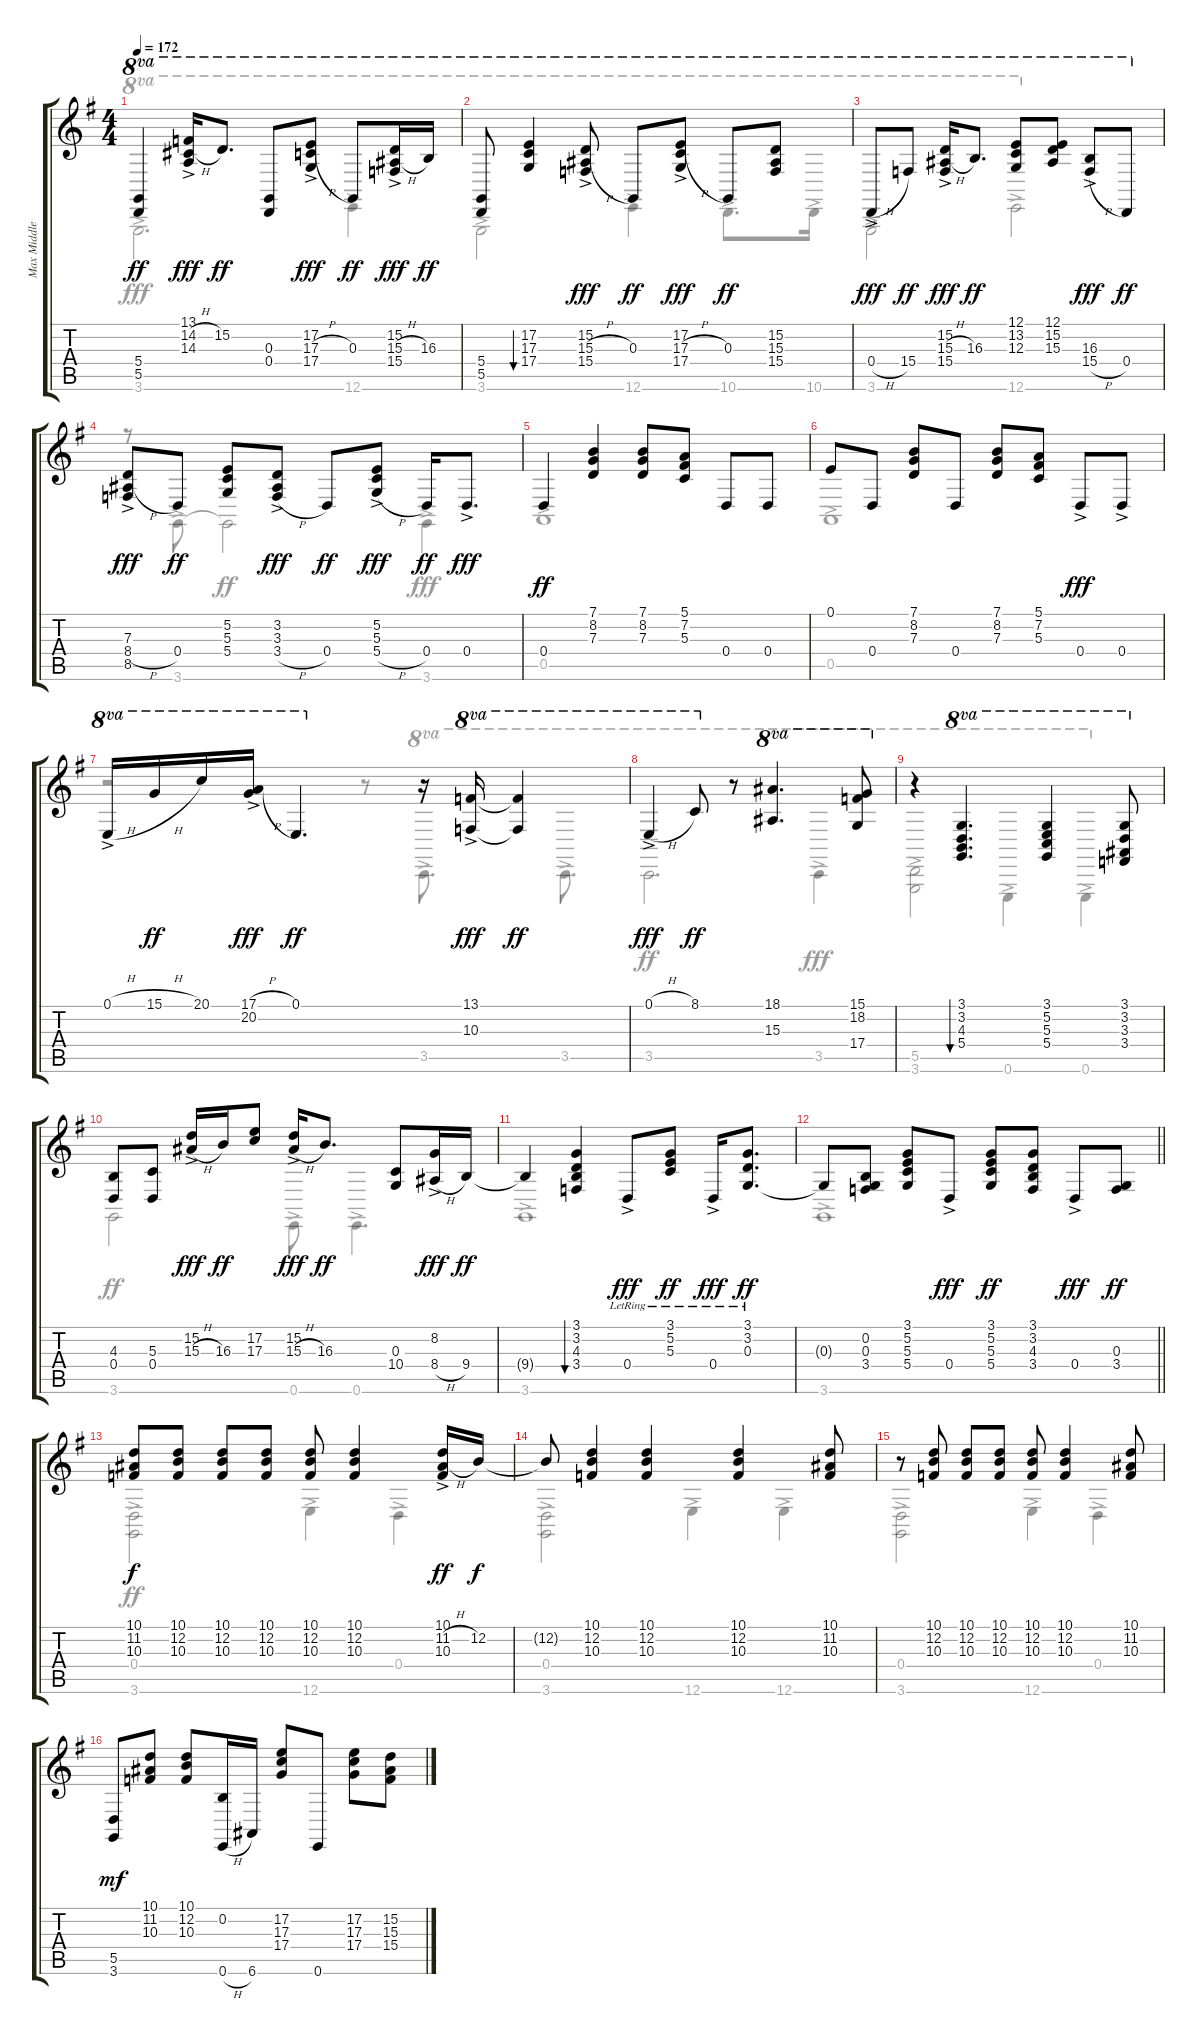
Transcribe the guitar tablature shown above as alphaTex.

\track ("Max Middleton" "Max Middle") {instrument acousticgrandpiano}
\staff {score tabs}
\tuning (E4 B3 G3 D3 A2 E2) {hide}
\voice
\ts (4 4)
\tempo 172
\clef g2
\ks g
(5.4 5.5).4{ot 8va dy ff} (13.1{ac} 14.2{h ac} 14.3{ac}).16{ot 8va dy fff} 15.2.8{d ot 8va dy ff} (0.3 0.4).8{ot 8va} (17.2{ac} 17.3{h ac} 17.4{ac}).8{ot 8va dy fff} 0.3.8{ot 8va dy ff} (15.2{ac} 15.3{h ac} 15.4{ac}).16{ot 8va dy fff} 16.3.16{ot 8va dy ff} |
(5.4 5.5).8{ot 8va} (17.2 17.3 17.4).4{bu 30 ot 8va} (15.2{ac} 15.3{h ac} 15.4{ac}).8{ot 8va dy fff} 0.3.8{ot 8va dy ff} (17.2{ac} 17.3{h ac} 17.4{ac}).8{ot 8va dy fff} 0.3.8{ot 8va dy ff} (15.2 15.3 15.4).8{ot 8va} |
0.4{h ac}.8{ot 8va dy fff} 15.4.8{ot 8va dy ff} (15.2{ac} 15.3{h ac} 15.4{ac}).16{ot 8va dy fff} 16.3.8{d ot 8va dy ff} (12.1 13.2 12.3).8{ot 8va} (12.1 15.2 15.3).8{ot 8va} (16.3{ac} 15.4{h ac}).8{ot 8va dy fff} 0.4.8{ot 8va dy ff} |
(7.3{ac} 8.4{h ac} 8.5{ac}).8{dy fff} 0.4.8{dy ff} (5.2 5.3 5.4).8 (3.2{ac} 3.3{ac} 3.4{h ac}).8{dy fff} 0.4.8{dy ff} (5.2{ac} 5.3{ac} 5.4{h ac}).8{dy fff} 0.4.16{dy ff} 0.4{ac}.8{d dy fff} |
0.4.4{dy ff} (7.1 8.2 7.3).4 (7.1 8.2 7.3).8 (5.1 7.2 5.3).8 0.4.8 0.4.8 |
0.1.8 0.4.8 (7.1 8.2 7.3).8 0.4.8 (7.1 8.2 7.3).8 (5.1 7.2 5.3).8 0.4{ac}.8{dy fff} 0.4{ac}.8 |
0.1{h ac}.16{ot 8va} 15.1{h}.16{ot 8va dy ff} 20.1.16{ot 8va} (17.1{h ac} 20.2{ac}).16{ot 8va dy fff} 0.1.4{d ot 8va dy ff} r.16 (13.1{ac} 10.3{ac}).16{ot 8va dy fff} (13.1{t} 10.3{t}).4{ot 8va dy ff} |
0.1{h ac}.4{ot 8va dy fff} 8.1.8{ot 8va dy ff} r.8 (18.1 15.3).4{d ot 8va} (15.1 18.2 17.4).8{ot 8va} |
r.4 (3.1 3.2 4.3 5.4).4{d bu 30 ot 8va} (3.1 5.2 5.3 5.4).4{ot 8va} (3.1 3.2 3.3 3.4).8{ot 8va} |
(4.3 0.4).8 (5.3 0.4).8 (15.2{ac} 15.3{h ac}).16{dy fff} 16.3.16{dy ff} (17.2 17.3).8 (15.2{ac} 15.3{h ac}).16{dy fff} 16.3.8{d dy ff} (0.3 10.4).8 (8.2{ac} 8.4{h ac}).16{dy fff} 9.4.16{dy ff} |
9.4{t}.4 (3.1 3.2 4.3 3.4).4{bu 30} 0.4{ac lr}.8{dy fff} (3.1{lr} 5.2{lr} 5.3{lr}).8{dy ff} 0.4{ac lr}.16{dy fff} (3.1{lr} 3.2{lr} 0.3{lr}).8{d dy ff} |
\barLineRight lightlight
0.3{t}.8 (0.2 0.3 3.4).8 (3.1 5.2 5.3 5.4).8 0.4{ac}.8{dy fff} (3.1 5.2 5.3 5.4).8{dy ff} (3.1 3.2 4.3 3.4).8 0.4{ac}.8{dy fff} (0.3 3.4).8{dy ff} |
(10.1 11.2 10.3).8{dy f} (10.1 12.2 10.3).8 (10.1 12.2 10.3).8 (10.1 12.2 10.3).8 (10.1 12.2 10.3).8 (10.1 12.2 10.3).4 (10.1{ac} 11.2{h ac} 10.3{ac}).16{dy ff} 12.2.16{dy f} |
12.2{t}.8 (10.1 12.2 10.3).4 (10.1 12.2 10.3).4 (10.1 12.2 10.3).4 (10.1 11.2 10.3).8 |
r.8 (10.1 12.2 10.3).8 (10.1 12.2 10.3).8 (10.1 12.2 10.3).8 (10.1 12.2 10.3).8 (10.1 12.2 10.3).4 (10.1 11.2 10.3).8 |
(5.5 3.6).8{dy mf} (10.1 11.2 10.3).8 (10.1 12.2 10.3).8 (0.2 0.6{h}).16 6.6.16 (17.2 17.3 17.4).8 0.6.8 (17.2 17.3 17.4).8 (15.2 15.3 15.4).8
\voice
\clef g2
\ottava regular
\simile none
\ks g
3.6{ac}.2{d ot 8va dy fff} 12.6{ac}.4{ot 8va} |
3.6{ac}.2{ot 8va} 12.6{ac}.4{ot 8va} 10.6{ac}.8{d ot 8va} 10.6{ac}.16{ot 8va} |
3.6{ac}.2{ot 8va} 12.6{ac}.2{ot 8va} |
r.8 3.6{ac}.8 3.6{t}.2{dy ff} 3.6{ac}.4{dy fff} |
0.5{ac}.1 |
0.5{ac}.1 |
r.2 r.8 3.5{ac}.8{d ot 8va} 3.5{ac}.8{d ot 8va} |
3.5.2{d ot 8va dy ff} 3.5{ac}.4{ot 8va dy fff} |
(5.5{ac} 3.6{ac}).2{ot 8va} 0.6{ac}.4{ot 8va} 0.6{ac}.4{ot 8va} |
3.6.2{dy ff} 0.6{ac}.8{dy fff} 0.6{ac}.4{d} |
3.6{ac}.1 |
\barLineRight lightlight
3.6{ac}.1 |
(0.4{ac} 3.6{ac}).2{dy ff} 12.6{ac}.4 0.4{ac}.4 |
(0.4{ac} 3.6{ac}).2 12.6{ac}.4 12.6{ac}.4 |
(0.4{ac} 3.6{ac}).2 12.6{ac}.4 0.4{ac}.4 |
